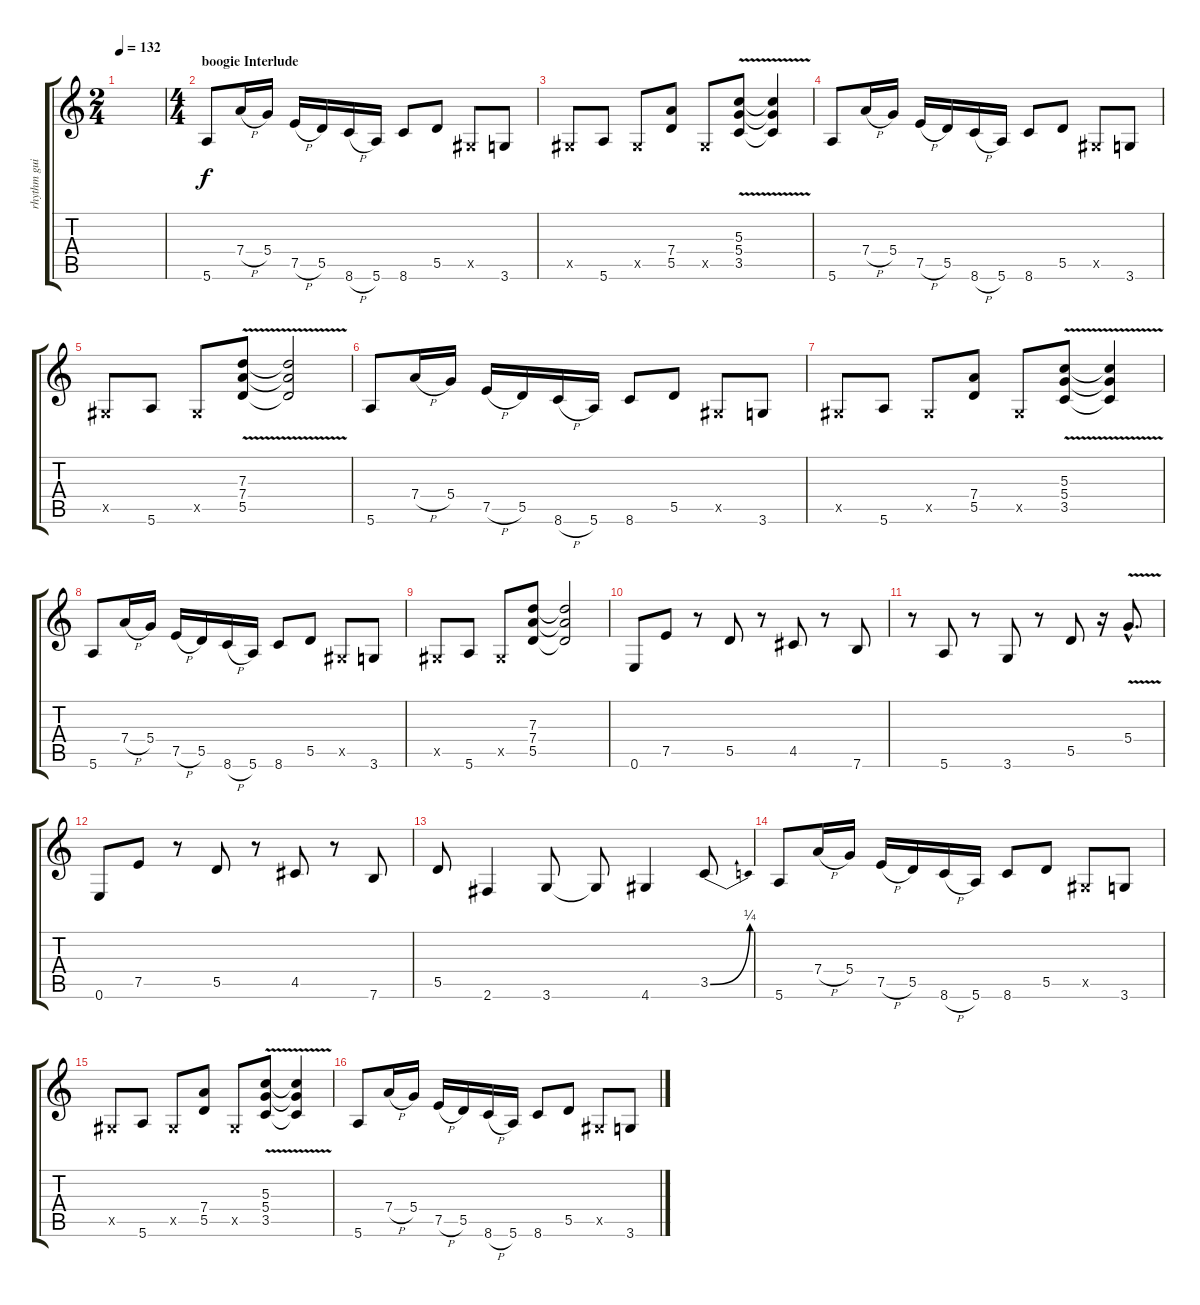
\track ("rhythm guitar" "rhythm gui") {instrument electricguitarmuted}
\staff {score tabs}
\tuning (E4 B3 G3 D3 A2 E2) {hide}
\ts (2 4)
\tempo 132
\clef g2
\ks c
|
\ts (4 4)
\section ("" "boogie Interlude")
5.6.8 7.4{h}.16 5.4.16 7.5{h}.16 5.5.16 8.6{h}.16 5.6.16 8.6.8 5.5.8 -1.5{x}.8 3.6.8 |
-1.5{x}.8 5.6.8 -1.5{x}.8 (7.4 5.5).8 -1.5{x}.8 (5.3{v} 5.4{v} 3.5{v}).8 (5.3{t} 5.4{t} 3.5{t}).4 |
5.6.8 7.4{h}.16 5.4.16 7.5{h}.16 5.5.16 8.6{h}.16 5.6.16 8.6.8 5.5.8 -1.5{x}.8 3.6.8 |
-1.5{x}.8 5.6.8 -1.5{x}.8 (7.3{v} 7.4{v} 5.5{v}).8 (7.3{t} 7.4{t} 5.5{t}).2 |
5.6.8 7.4{h}.16 5.4.16 7.5{h}.16 5.5.16 8.6{h}.16 5.6.16 8.6.8 5.5.8 -1.5{x}.8 3.6.8 |
-1.5{x}.8 5.6.8 -1.5{x}.8 (7.4 5.5).8 -1.5{x}.8 (5.3{v} 5.4{v} 3.5{v}).8 (5.3{t} 5.4{t} 3.5{t}).4 |
5.6.8 7.4{h}.16 5.4.16 7.5{h}.16 5.5.16 8.6{h}.16 5.6.16 8.6.8 5.5.8 -1.5{x}.8 3.6.8 |
-1.5{x}.8 5.6.8 -1.5{x}.8 (7.3 7.4 5.5).8 (7.3{t} 7.4{t} 5.5{t}).2 |
0.6.8 7.5.8 r.8 5.5.8 r.8 4.5.8 r.8 7.6.8 |
r.8 5.6.8 r.8 3.6.8 r.8 5.5.8 r.16 5.4{v hac}.8{d} |
0.6.8 7.5.8 r.8 5.5.8 r.8 4.5.8 r.8 7.6.8 |
5.5.8 2.6.4 3.6.8 3.6{t}.8 4.6.4 3.5{be (bend 0 0 60 1)}.8 |
5.6.8 7.4{h}.16 5.4.16 7.5{h}.16 5.5.16 8.6{h}.16 5.6.16 8.6.8 5.5.8 -1.5{x}.8 3.6.8 |
-1.5{x}.8 5.6.8 -1.5{x}.8 (7.4 5.5).8 -1.5{x}.8 (5.3{v} 5.4{v} 3.5{v}).8 (5.3{t} 5.4{t} 3.5{t}).4 |
5.6.8 7.4{h}.16 5.4.16 7.5{h}.16 5.5.16 8.6{h}.16 5.6.16 8.6.8 5.5.8 -1.5{x}.8 3.6.8
